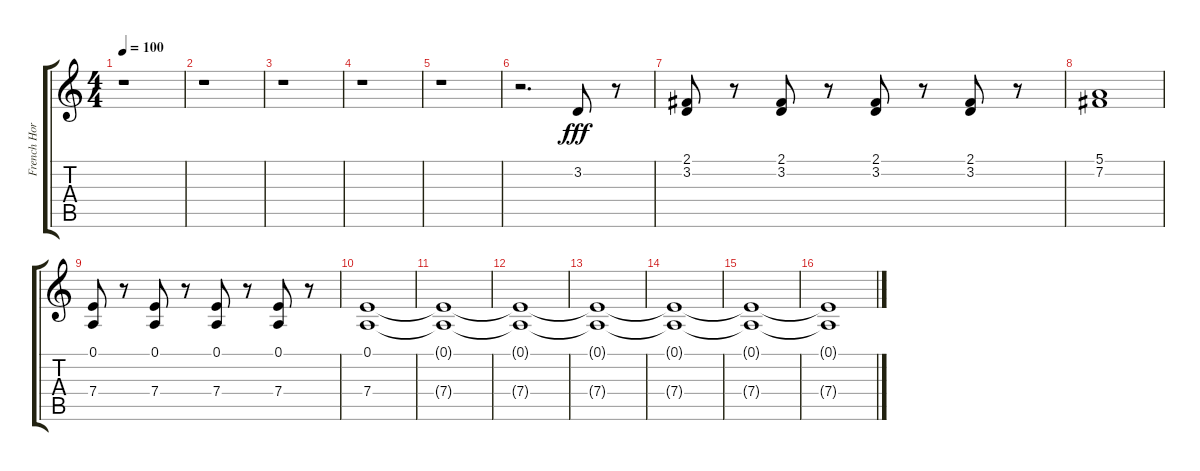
\track ("French Horn" "French Hor") {instrument frenchhorn}
\staff {score tabs}
\tuning (E4 B3 G3 D3 A2 E2) {hide}
\ts (4 4)
\tempo 100
\clef g2
\ks c
r.1{dy fff} |
r.1 |
r.1 |
r.1 |
r.1 |
r.2{d} 3.2.8 r.8 |
(2.1 3.2).8 r.8 (2.1 3.2).8 r.8 (2.1 3.2).8 r.8 (2.1 3.2).8 r.8 |
(5.1 7.2).1 |
(0.1 7.4).8 r.8 (0.1 7.4).8 r.8 (0.1 7.4).8 r.8 (0.1 7.4).8 r.8 |
(0.1 7.4).1 |
(0.1{t} 7.4{t}).1 |
(0.1{t} 7.4{t}).1 |
(0.1{t} 7.4{t}).1 |
(0.1{t} 7.4{t}).1 |
(0.1{t} 7.4{t}).1 |
(0.1{t} 7.4{t}).1
